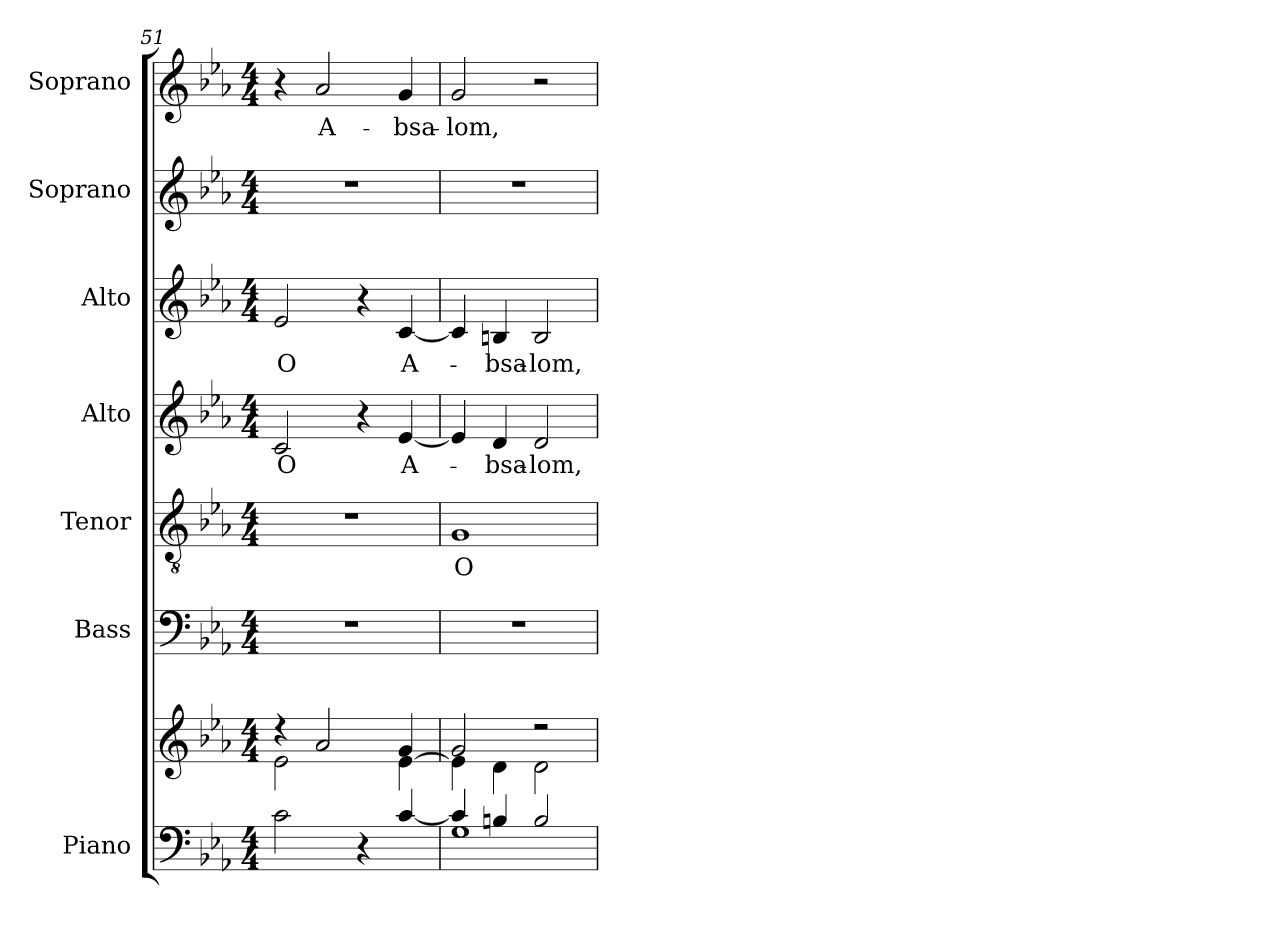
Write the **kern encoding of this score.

**kern	**kern	**kern	**kern	**text	**kern	**text	**kern	**text	**kern	**kern	**text
*part7	*part7	*part6	*part5	*part5	*part4	*part4	*part3	*part3	*part2	*part1	*part1
*staff8	*staff7	*staff6	*staff5	*staff5	*staff4	*staff4	*staff3	*staff3	*staff2	*staff1	*staff1
*I"Piano	*	*I"Bass	*I"Tenor	*	*I"Alto	*	*I"Alto	*	*I"Soprano	*I"Soprano	*
*	*	*I'B.	*I'T.	*	*	*	*I'A.	*	*	*I'S.	*
!!LO:PB:g=z
*clefF4	*clefG2	*clefF4	*clefGv2	*	*clefG2	*	*clefG2	*	*clefG2	*clefG2	*
*	*	*	*ITrd7c12	*	*	*	*	*	*	*	*
*k[b-e-a-]	*k[b-e-a-]	*k[b-e-a-]	*k[b-e-a-]	*	*k[b-e-a-]	*	*k[b-e-a-]	*	*k[b-e-a-]	*k[b-e-a-]	*
*E-:	*E-:	*E-:	*E-:	*	*E-:	*	*E-:	*	*E-:	*E-:	*
*M4/4	*M4/4	*M4/4	*M4/4	*	*M4/4	*	*M4/4	*	*M4/4	*M4/4	*
=51	=51	=51	=51	=51	=51	=51	=51	=51	=51	=51	=51
*^	*^	*	*	*	*	*	*	*	*	*	*
*	*	*	*^	*	*	*	*	*	*	*	*	*	*
!	!	!	!	!	!	!	!	!	!LO:LY:b:color=#000000	!	!	!	!	!
!	!	!	!	!	!	!	!	!	!	!	!LO:LY:b:color=#000000	!	!	!
2.ryy	2ci\	4r	2e-i\	2.ryy	1r	1r	.	2ci/	O	2e-i/	O	1r	4r	.
!	!	!	!	!	!	!	!	!	!	!	!	!	!	!LO:LY:b:color=#000000
.	.	2a-i/	.	.	.	.	.	.	.	.	.	.	2a-i/	A-
.	4r	.	4ryy	.	.	.	.	4r	.	4r	.	.	.	.
!	!	!	!	!	!	!	!	!	!LO:LY:b:color=#000000	!	!	!	!	!
!	!	!	!	!	!	!	!	!	!	!	!LO:LY:b:color=#000000	!	!	!
!	!	!	!	!	!	!	!	!	!	!	!	!	!	!LO:LY:b:color=#000000
[4ci/	4ryy	4gi/	4ryy	[4e-i\	.	.	.	[4e-i/	A-	[4ci/	A-	.	4gi/	-bsa-
*	*	*	*v	*v	*	*	*	*	*	*	*	*	*	*
=52	=52	=52	=52	=52	=52	=52	=52	=52	=52	=52	=52	=52	=52
*	*	*	*^	*	*	*	*	*	*	*	*	*	*
!	!	!	!	!	!	!	!LO:LY:b:color=#000000	!	!	!	!	!	!	!
*	*	*	*v	*v	*	*	*	*	*	*	*	*	*	*
*	*	*	*^	*	*	*	*	*	*	*	*	*	*
!	!	!	!	!	!	!	!	!	!	!	!	!	!	!LO:LY:b:color=#000000
*	*	*	*v	*v	*	*	*	*	*	*	*	*	*	*
4ci/]	1Gi	2gi/	4e-i\]	1r	1GGi	O	4e-i/]	.	4ci/]	.	1r	2gi/	-lom,
!	!	!	!	!	!	!	!	!LO:LY:b:color=#000000	!	!	!	!	!
!	!	!	!	!	!	!	!	!	!	!LO:LY:b:color=#000000	!	!	!
4Bni/	.	.	4di\	.	.	.	4di/	-bsa-	4Bni/	-bsa-	.	.	.
!	!	!	!	!	!	!	!	!LO:LY:b:color=#000000	!	!	!	!	!
!	!	!	!	!	!	!	!	!	!	!LO:LY:b:color=#000000	!	!	!
2Bi/	.	2r	2di\	.	.	.	2di/	-lom,	2Bi/	-lom,	.	2r	.
*v	*v	*	*	*	*	*	*	*	*	*	*	*	*
*	*v	*v	*	*	*	*	*	*	*	*	*	*
=	=	=	=	=	=	=	=	=	=	=	=
*-	*-	*-	*-	*-	*-	*-	*-	*-	*-	*-	*-
